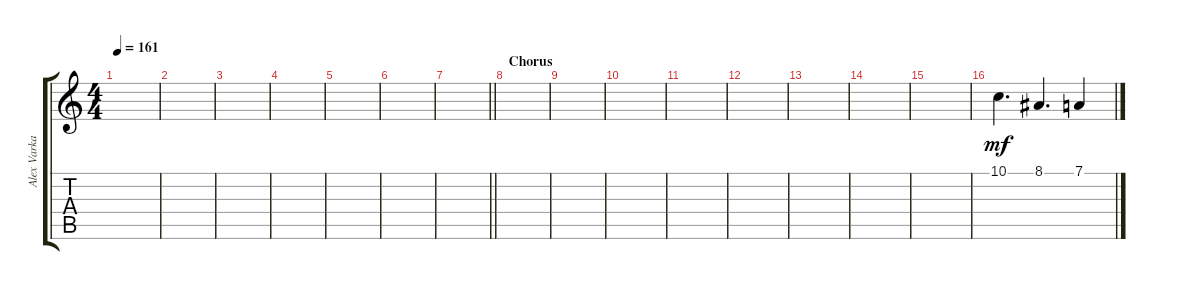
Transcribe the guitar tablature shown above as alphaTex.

\track ("Alex Varkatzas Voice" "Alex Varka") {instrument flute}
\staff {score tabs}
\tuning (D4 A3 F3 C3 G2 C2) {hide}
\ts (4 4)
\tempo 161
\clef g2
\ks c
|
|
|
|
|
|
\barLineRight lightlight
|
\section ("" "Chorus")
|
|
|
|
|
|
|
|
10.1.4{d dy mf instrument flute} 8.1.4{d} 7.1{sl}.4
